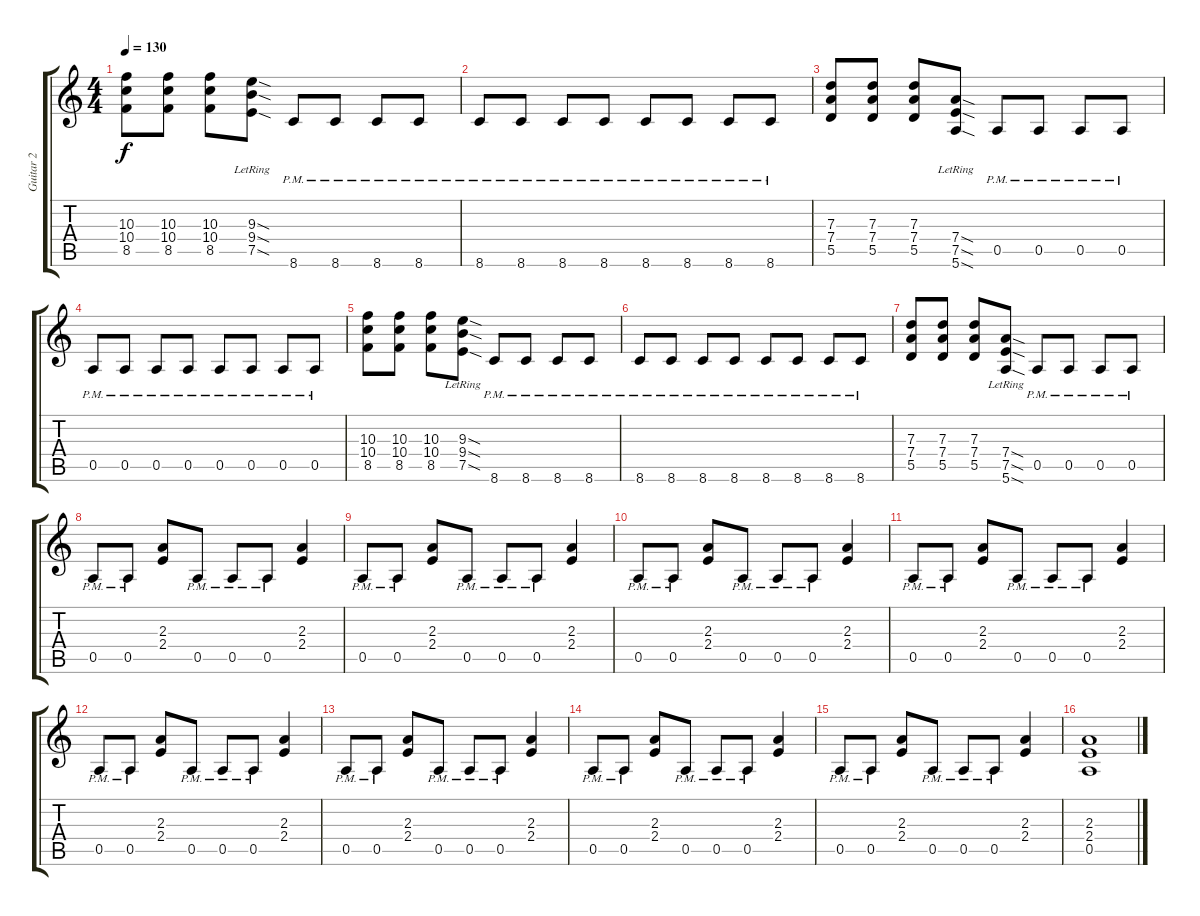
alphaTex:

\track ("Guitar 2" "Guitar 2") {instrument distortionguitar}
\staff {score tabs}
\tuning (E4 B3 G3 D3 A2 E2) {hide}
\ts (4 4)
\tempo 130
\clef g2
\ks c
(10.3 10.4 8.5).8{dy f} (10.3 10.4 8.5).8 (10.3 10.4 8.5).8 (9.3{sod lr} 9.4{sod lr} 7.5{sod lr}).8 8.6{pm}.8 8.6{pm}.8 8.6{pm}.8 8.6{pm}.8 |
8.6{pm}.8 8.6{pm}.8 8.6{pm}.8 8.6{pm}.8 8.6{pm}.8 8.6{pm}.8 8.6{pm}.8 8.6{pm}.8 |
(7.3 7.4 5.5).8 (7.3 7.4 5.5).8 (7.3 7.4 5.5).8 (7.4{sod lr} 7.5{sod lr} 5.6{sod lr}).8 0.5{pm}.8 0.5{pm}.8 0.5{pm}.8 0.5{pm}.8 |
0.5{pm}.8 0.5{pm}.8 0.5{pm}.8 0.5{pm}.8 0.5{pm}.8 0.5{pm}.8 0.5{pm}.8 0.5{pm}.8 |
(10.3 10.4 8.5).8 (10.3 10.4 8.5).8 (10.3 10.4 8.5).8 (9.3{sod lr} 9.4{sod lr} 7.5{sod lr}).8 8.6{pm}.8 8.6{pm}.8 8.6{pm}.8 8.6{pm}.8 |
8.6{pm}.8 8.6{pm}.8 8.6{pm}.8 8.6{pm}.8 8.6{pm}.8 8.6{pm}.8 8.6{pm}.8 8.6{pm}.8 |
(7.3 7.4 5.5).8 (7.3 7.4 5.5).8 (7.3 7.4 5.5).8 (7.4{sod lr} 7.5{sod lr} 5.6{sod lr}).8 0.5{pm}.8 0.5{pm}.8 0.5{pm}.8 0.5{pm}.8 |
0.5{pm}.8 0.5{pm}.8 (2.3 2.4).8 0.5{pm}.8 0.5{pm}.8 0.5{pm}.8 (2.3 2.4).4 |
0.5{pm}.8 0.5{pm}.8 (2.3 2.4).8 0.5{pm}.8 0.5{pm}.8 0.5{pm}.8 (2.3 2.4).4 |
0.5{pm}.8 0.5{pm}.8 (2.3 2.4).8 0.5{pm}.8 0.5{pm}.8 0.5{pm}.8 (2.3 2.4).4 |
0.5{pm}.8 0.5{pm}.8 (2.3 2.4).8 0.5{pm}.8 0.5{pm}.8 0.5{pm}.8 (2.3 2.4).4 |
0.5{pm}.8 0.5{pm}.8 (2.3 2.4).8 0.5{pm}.8 0.5{pm}.8 0.5{pm}.8 (2.3 2.4).4 |
0.5{pm}.8 0.5{pm}.8 (2.3 2.4).8 0.5{pm}.8 0.5{pm}.8 0.5{pm}.8 (2.3 2.4).4 |
0.5{pm}.8 0.5{pm}.8 (2.3 2.4).8 0.5{pm}.8 0.5{pm}.8 0.5{pm}.8 (2.3 2.4).4 |
0.5{pm}.8 0.5{pm}.8 (2.3 2.4).8 0.5{pm}.8 0.5{pm}.8 0.5{pm}.8 (2.3 2.4).4 |
(2.3 2.4 0.5).1
